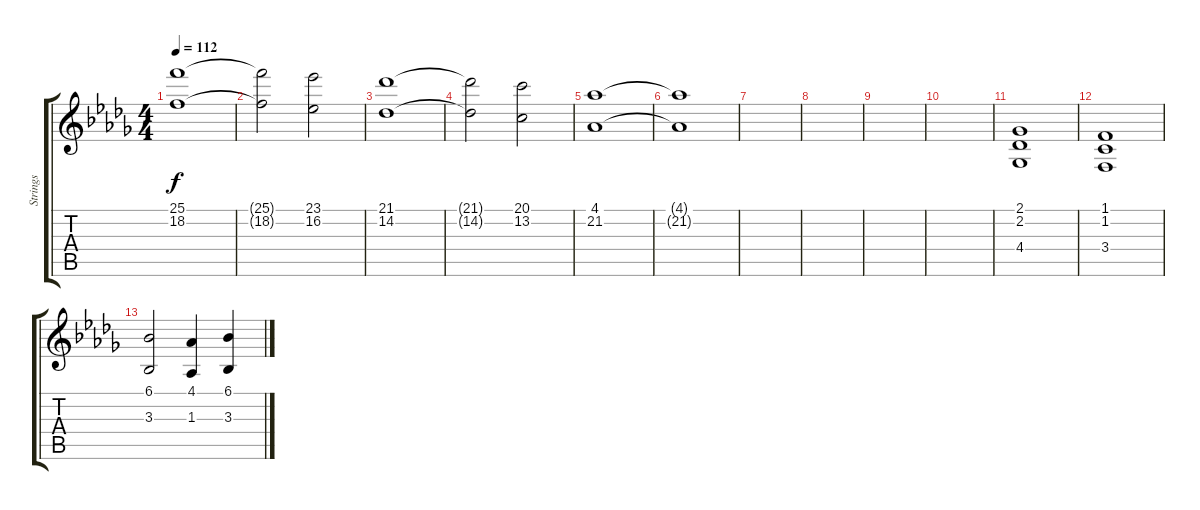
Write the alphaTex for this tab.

\track ("Strings" "Strings") {instrument stringensemble2}
\staff {score tabs}
\tuning (E4 B3 G3 D3 A2 E2) {hide}
\ts (4 4)
\tempo 112
\clef g2
\ks bbminor
(25.1 18.2).1{dy f} |
(25.1{t} 18.2{t}).2 (23.1 16.2).2 |
(21.1 14.2).1 |
(21.1{t} 14.2{t}).2 (20.1 13.2).2 |
(4.1 21.2).1 |
(4.1{t} 21.2{t}).1 |
|
|
|
|
(2.1 2.2 4.4).1 |
(1.1 1.2 3.4).1 |
(6.1 3.3).2 (4.1 1.3).4 (6.1 3.3).4
